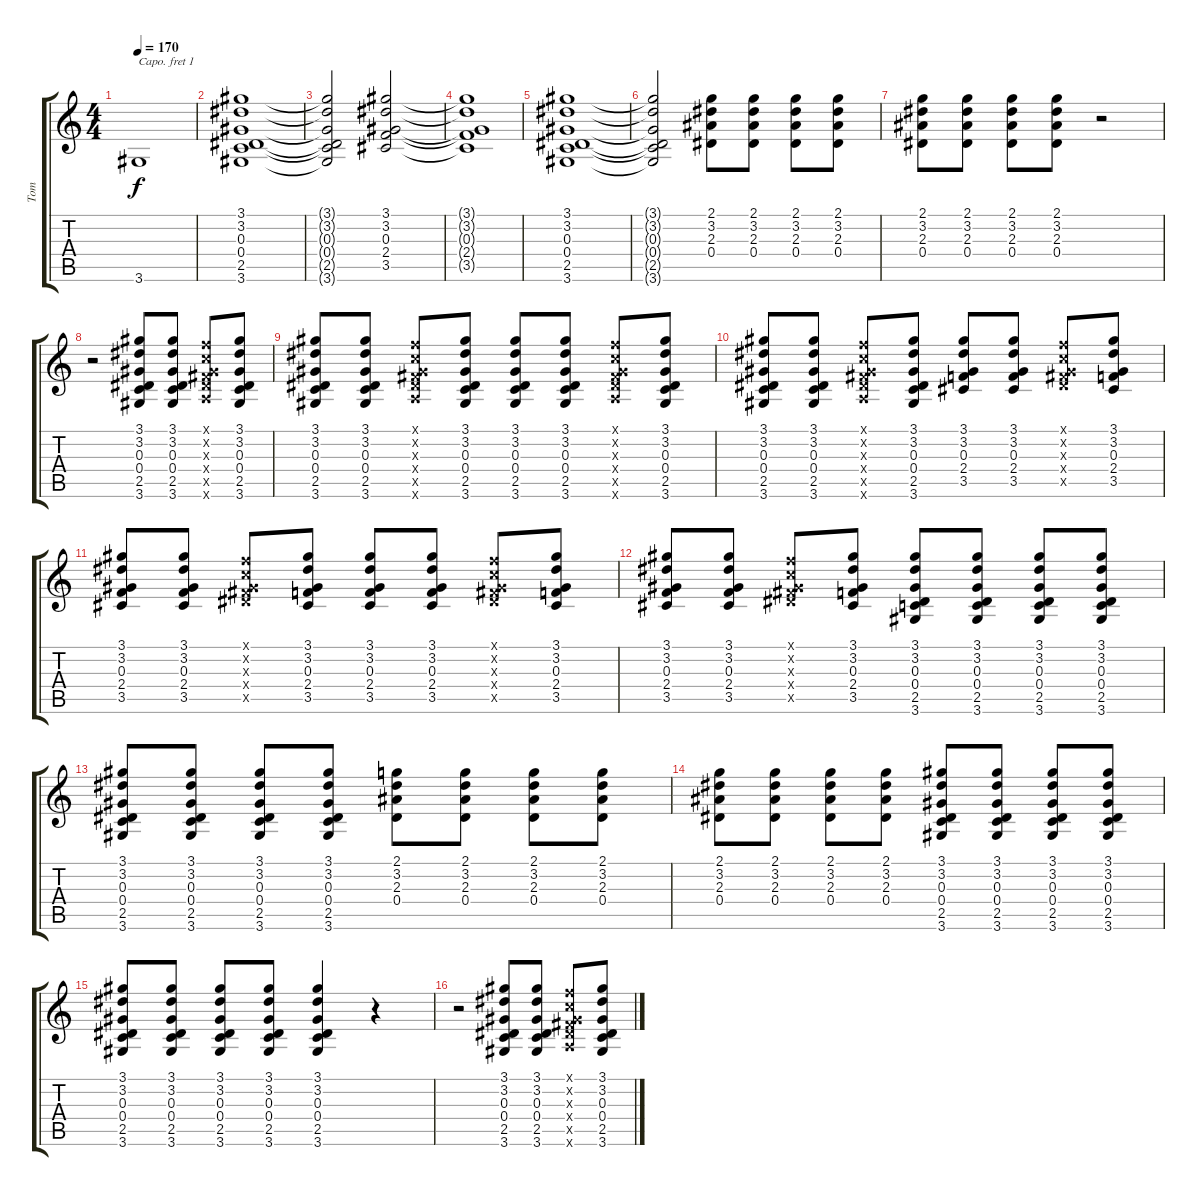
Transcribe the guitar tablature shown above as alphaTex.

\track ("Tom" "Tom") {instrument overdrivenguitar}
\staff {score tabs}
\capo 1
\tuning (E4 B3 G3 D3 A2 E2) {hide}
\ts (4 4)
\tempo 170
\clef g2
\ks c
3.6{t}.1{dy f} |
(3.1 3.2 0.3 0.4 2.5 3.6).1 |
(3.1{t} 3.2{t} 0.3{t} 0.4{t} 2.5{t} 3.6{t}).2 (3.1 3.2 0.3 2.4 3.5).2 |
(3.1{t} 3.2{t} 0.3{t} 2.4{t} 3.5{t}).1 |
(3.1 3.2 0.3 0.4 2.5 3.6).1 |
(3.1{t} 3.2{t} 0.3{t} 0.4{t} 2.5{t} 3.6{t}).2 (2.1 3.2 2.3 0.4).8 (2.1 3.2 2.3 0.4).8 (2.1 3.2 2.3 0.4).8 (2.1 3.2 2.3 0.4).8 |
(2.1 3.2 2.3 0.4).8 (2.1 3.2 2.3 0.4).8 (2.1 3.2 2.3 0.4).8 (2.1 3.2 2.3 0.4).8 r.2 |
r.2 (3.1 3.2 0.3 0.4 2.5 3.6).8 (3.1 3.2 0.3 0.4 2.5 3.6).8 (0.1{x} 0.2{x} 0.3{x} 0.4{x} 8.5{x} 4.6{x}).8 (3.1 3.2 0.3 0.4 2.5 3.6).8 |
(3.1 3.2 0.3 0.4 2.5 3.6).8 (3.1 3.2 0.3 0.4 2.5 3.6).8 (0.1{x} 0.2{x} 0.3{x} 0.4{x} 8.5{x} 4.6{x}).8 (3.1 3.2 0.3 0.4 2.5 3.6).8 (3.1 3.2 0.3 0.4 2.5 3.6).8 (3.1 3.2 0.3 0.4 2.5 3.6).8 (0.1{x} 0.2{x} 0.3{x} 0.4{x} 8.5{x} 4.6{x}).8 (3.1 3.2 0.3 0.4 2.5 3.6).8 |
(3.1 3.2 0.3 0.4 2.5 3.6).8 (3.1 3.2 0.3 0.4 2.5 3.6).8 (0.1{x} 0.2{x} 0.3{x} 0.4{x} 8.5{x} 4.6{x}).8 (3.1 3.2 0.3 0.4 2.5 3.6).8 (3.1 3.2 0.3 2.4 3.5).8 (3.1 3.2 0.3 2.4 3.5).8 (0.1{x} 0.2{x} 0.3{x} 0.4{x} 8.5{x}).8 (3.1 3.2 0.3 2.4 3.5).8 |
(3.1 3.2 0.3 2.4 3.5).8 (3.1 3.2 0.3 2.4 3.5).8 (0.1{x} 0.2{x} 0.3{x} 0.4{x} 8.5{x}).8 (3.1 3.2 0.3 2.4 3.5).8 (3.1 3.2 0.3 2.4 3.5).8 (3.1 3.2 0.3 2.4 3.5).8 (0.1{x} 0.2{x} 0.3{x} 0.4{x} 8.5{x}).8 (3.1 3.2 0.3 2.4 3.5).8 |
(3.1 3.2 0.3 2.4 3.5).8 (3.1 3.2 0.3 2.4 3.5).8 (0.1{x} 0.2{x} 0.3{x} 0.4{x} 8.5{x}).8 (3.1 3.2 0.3 2.4 3.5).8 (3.1 3.2 0.3 0.4 2.5 3.6).8 (3.1 3.2 0.3 0.4 2.5 3.6).8 (3.1 3.2 0.3 0.4 2.5 3.6).8 (3.1 3.2 0.3 0.4 2.5 3.6).8 |
(3.1 3.2 0.3 0.4 2.5 3.6).8 (3.1 3.2 0.3 0.4 2.5 3.6).8 (3.1 3.2 0.3 0.4 2.5 3.6).8 (3.1 3.2 0.3 0.4 2.5 3.6).8 (2.1 3.2 2.3 0.4).8 (2.1 3.2 2.3 0.4).8 (2.1 3.2 2.3 0.4).8 (2.1 3.2 2.3 0.4).8 |
(2.1 3.2 2.3 0.4).8 (2.1 3.2 2.3 0.4).8 (2.1 3.2 2.3 0.4).8 (2.1 3.2 2.3 0.4).8 (3.1 3.2 0.3 0.4 2.5 3.6).8 (3.1 3.2 0.3 0.4 2.5 3.6).8 (3.1 3.2 0.3 0.4 2.5 3.6).8 (3.1 3.2 0.3 0.4 2.5 3.6).8 |
(3.1 3.2 0.3 0.4 2.5 3.6).8 (3.1 3.2 0.3 0.4 2.5 3.6).8 (3.1 3.2 0.3 0.4 2.5 3.6).8 (3.1 3.2 0.3 0.4 2.5 3.6).8 (3.1 3.2 0.3 0.4 2.5 3.6).4 r.4 |
r.2 (3.1 3.2 0.3 0.4 2.5 3.6).8 (3.1 3.2 0.3 0.4 2.5 3.6).8 (0.1{x} 0.2{x} 0.3{x} 0.4{x} 8.5{x} 4.6{x}).8 (3.1 3.2 0.3 0.4 2.5 3.6).8
